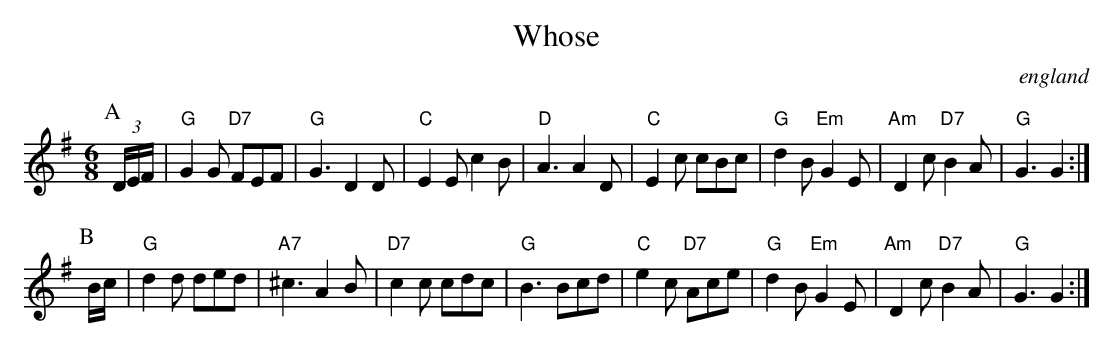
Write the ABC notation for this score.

X:1
T:Whose
O:england
M:6/8
K:G
P:A
(3D/2E/2F/2|"G"G2G "D7"FEF|"G"G3 D2D|"C"E2E c2B|"D"A3 A2D|"C"E2c cBc|\
"G"d2B "Em"G2E|"Am"D2c "D7"B2A|"G"G3 G2:|
P:B
B/2c/2|"G"d2d ded|"A7"^c3 A2B|"D7"c2c cdc|"G"B3 Bcd|"C"e2c "D7"Ace|\
"G"d2B "Em"G2E|"Am"D2c "D7"B2A|"G"G3 G2:|
